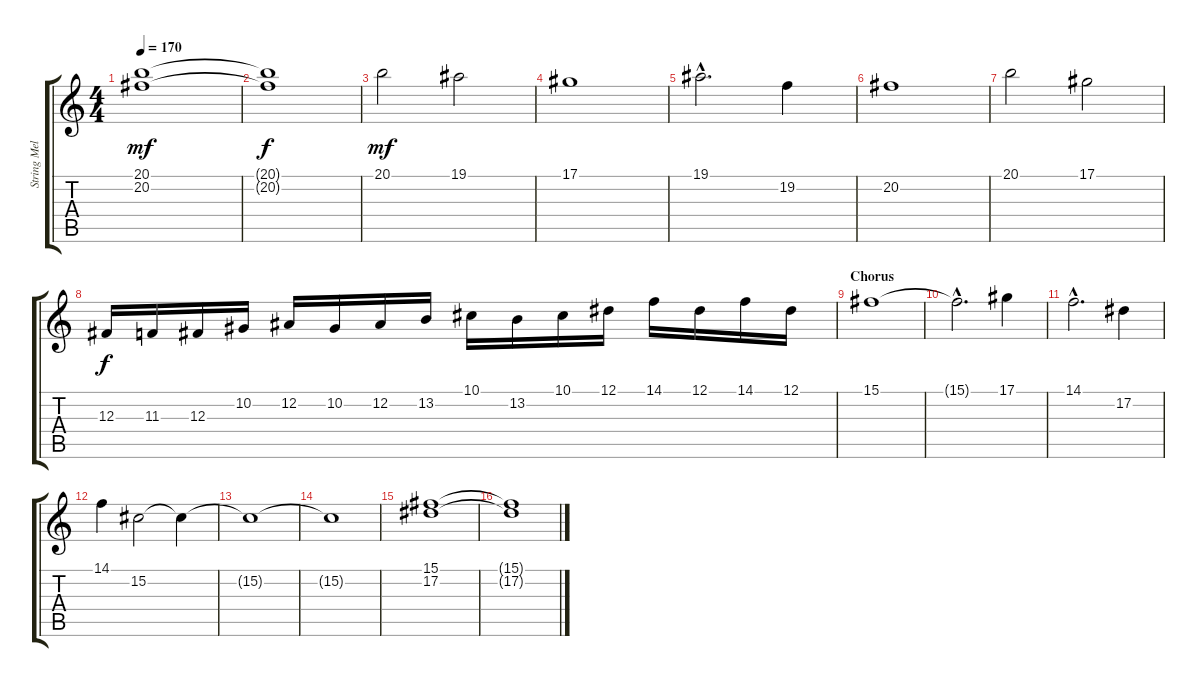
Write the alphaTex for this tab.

\track ("String Melody" "String Mel") {instrument stringensemble1}
\staff {score tabs}
\tuning (Eb4 Bb3 Gb3 Db3 Ab2 Eb2) {hide}
\ts (4 4)
\tempo 170
\clef g2
\ks c
(20.1 20.2).1{dy mf} |
(20.1{t} 20.2{t}).1{dy f} |
20.1.2{dy mf} 19.1.2 |
17.1.1 |
19.1{hac}.2{d} 19.2.4 |
20.2.1 |
20.1.2 17.1.2 |
12.3.16{dy f} 11.3.16 12.3.16 10.2.16 12.2.16 10.2.16 12.2.16 13.2.16 10.1.16 13.2.16 10.1.16 12.1.16 14.1.16 12.1.16 14.1.16 12.1.16 |
\section ("" "Chorus")
15.1.1 |
15.1{hac t}.2{d} 17.1.4 |
14.1{hac}.2{d} 17.2.4 |
14.1.4 15.2.2 15.2{t}.4 |
15.2{t}.1 |
15.2{t}.1 |
(15.1 17.2).1 |
(15.1{t} 17.2{t}).1
